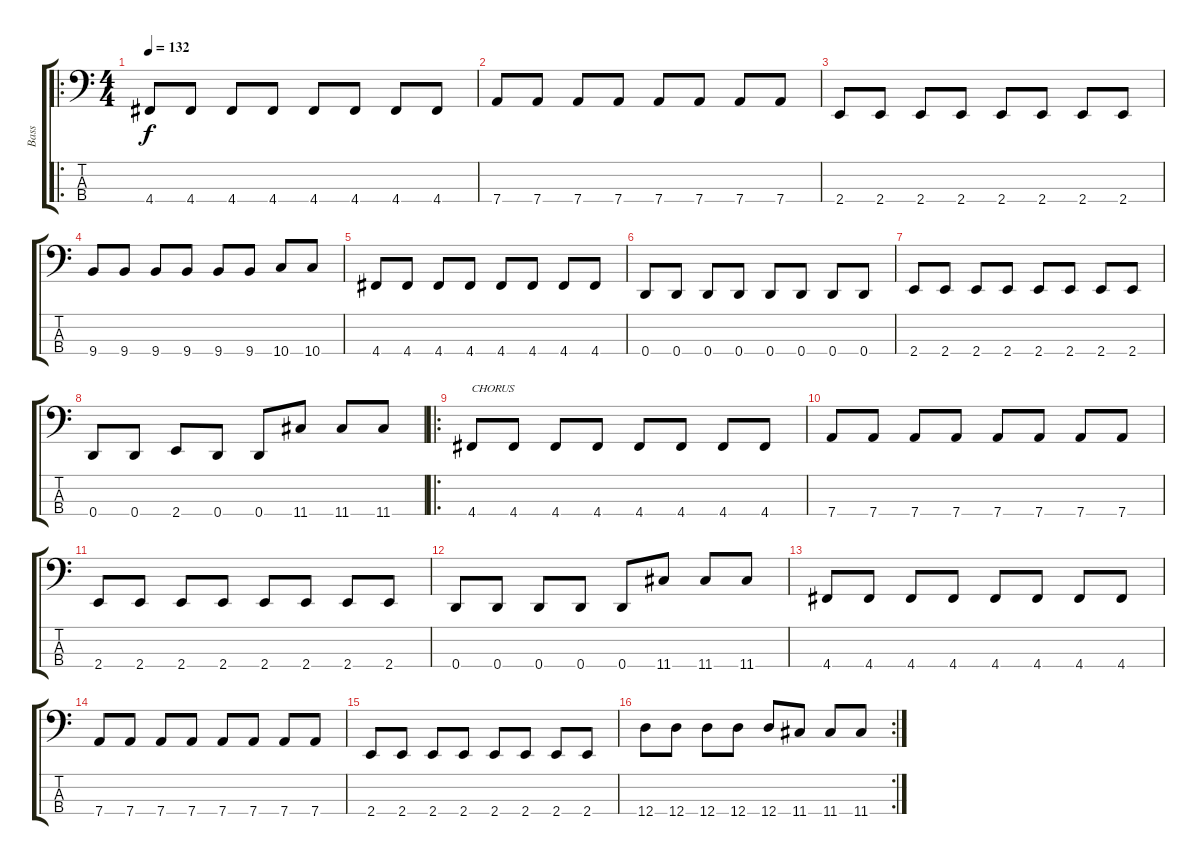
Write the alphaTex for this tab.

\track ("Bass" "Bass") {instrument electricbasspick}
\staff {score tabs}
\tuning (G2 D2 A1 D1) {hide}
\ro
\ts (4 4)
\tempo 132
\clef f4
\ks c
4.4.8{dy f} 4.4.8 4.4.8 4.4.8 4.4.8 4.4.8 4.4.8 4.4.8 |
7.4.8 7.4.8 7.4.8 7.4.8 7.4.8 7.4.8 7.4.8 7.4.8 |
2.4.8 2.4.8 2.4.8 2.4.8 2.4.8 2.4.8 2.4.8 2.4.8 |
9.4.8 9.4.8 9.4.8 9.4.8 9.4.8 9.4.8 10.4.8 10.4.8 |
4.4.8 4.4.8 4.4.8 4.4.8 4.4.8 4.4.8 4.4.8 4.4.8 |
0.4.8 0.4.8 0.4.8 0.4.8 0.4.8 0.4.8 0.4.8 0.4.8 |
2.4.8 2.4.8 2.4.8 2.4.8 2.4.8 2.4.8 2.4.8 2.4.8 |
0.4.8 0.4.8 2.4.8 0.4.8 0.4.8 11.4.8 11.4.8 11.4.8 |
\ro
4.4.8{txt "CHORUS"} 4.4.8 4.4.8 4.4.8 4.4.8 4.4.8 4.4.8 4.4.8 |
7.4.8 7.4.8 7.4.8 7.4.8 7.4.8 7.4.8 7.4.8 7.4.8 |
2.4.8 2.4.8 2.4.8 2.4.8 2.4.8 2.4.8 2.4.8 2.4.8 |
0.4.8 0.4.8 0.4.8 0.4.8 0.4.8 11.4.8 11.4.8 11.4.8 |
4.4.8 4.4.8 4.4.8 4.4.8 4.4.8 4.4.8 4.4.8 4.4.8 |
7.4.8 7.4.8 7.4.8 7.4.8 7.4.8 7.4.8 7.4.8 7.4.8 |
2.4.8 2.4.8 2.4.8 2.4.8 2.4.8 2.4.8 2.4.8 2.4.8 |
\rc 2
12.4.8 12.4.8 12.4.8 12.4.8 12.4.8 11.4.8 11.4.8 11.4.8
